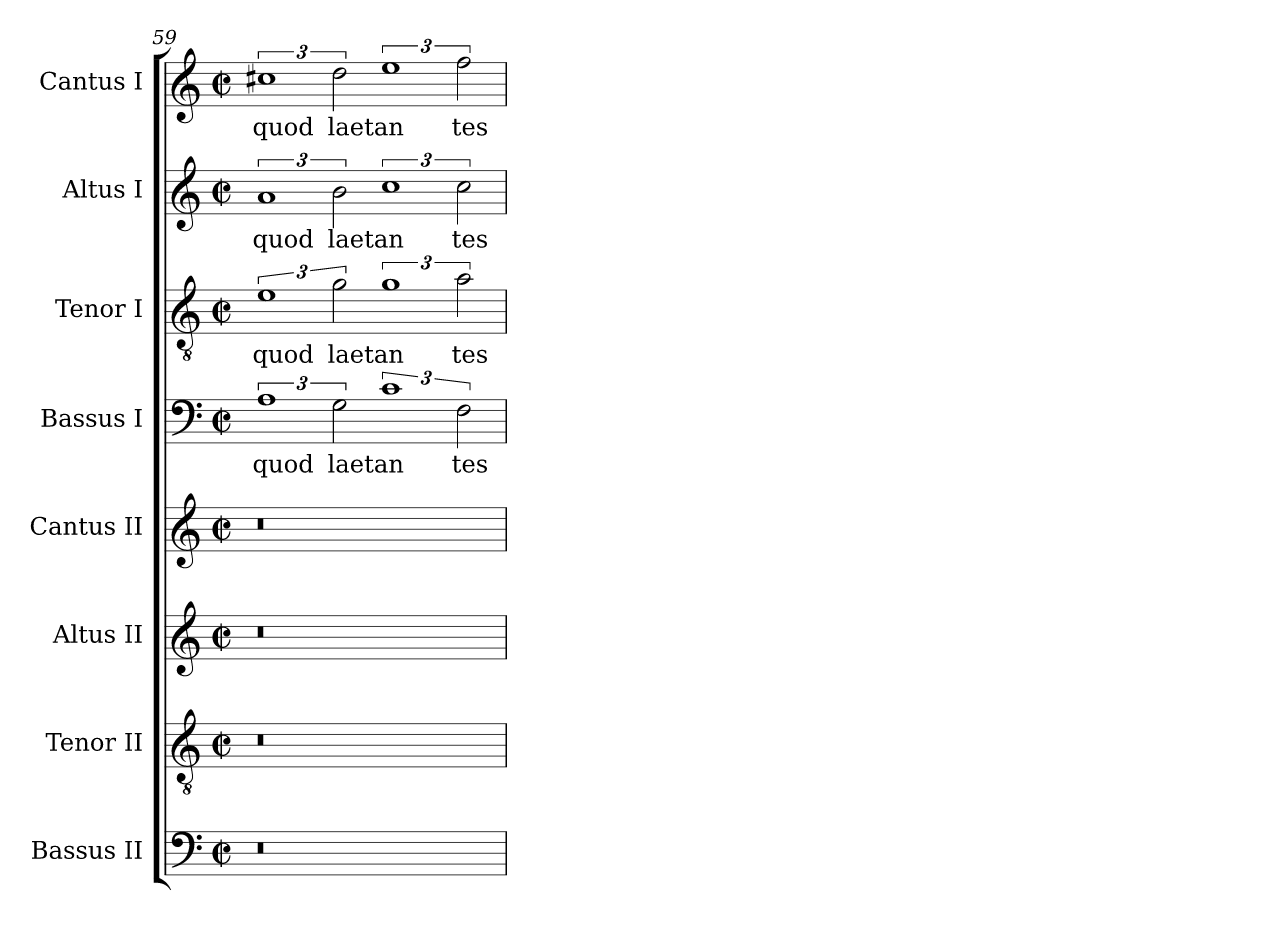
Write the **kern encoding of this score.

**kern	**kern	**kern	**kern	**kern	**text	**kern	**text	**kern	**text	**kern	**text
*part8	*part7	*part6	*part5	*part4	*part4	*part3	*part3	*part2	*part2	*part1	*part1
*staff8	*staff7	*staff6	*staff5	*staff4	*staff4	*staff3	*staff3	*staff2	*staff2	*staff1	*staff1
*I"Bassus II	*I"Tenor II	*I"Altus II	*I"Cantus II	*I"Bassus I	*	*I"Tenor I	*	*I"Altus I	*	*I"Cantus I	*
*clefF4	*clefGv2	*clefG2	*clefG2	*clefF4	*	*clefGv2	*	*clefG2	*	*clefG2	*
*M2/2	*M2/2	*M2/2	*M2/2	*M2/2	*	*M2/2	*	*M2/2	*	*M2/2	*
*met(c|)	*met(c|)	*met(c|)	*met(c|)	*met(c|)	*	*met(c|)	*	*met(c|)	*	*met(c|)	*
=59	=59	=59	=59	=59	=59	=59	=59	=59	=59	=59	=59
!	!	!	!	!	!LO:LY:b:cj	!	!LO:LY:b:cj	!	!LO:LY:b:cj	!	!LO:LY:b:cj
0r	0r	0r	0r	3%2A	quod	3%2e	quod	3%2a	quod	3%2cc#X	quod
!	!	!	!	!	!LO:LY:b	!	!LO:LY:b	!	!LO:LY:b	!	!LO:LY:b
.	.	.	.	3G\	laetan	3g\	laetan	3b\	laetan	3dd\	laetan
.	.	.	.	3%2c	.	3%2g	.	3%2cc	.	3%2ee	.
!	!	!	!	!	!LO:LY:b:cj	!	!LO:LY:b:cj	!	!LO:LY:b:cj	!	!LO:LY:b:cj
.	.	.	.	3F\	tes	3a\	tes	3cc\	tes	3ff\	tes
=	=	=	=	=	=	=	=	=	=	=	=
*-	*-	*-	*-	*-	*-	*-	*-	*-	*-	*-	*-
